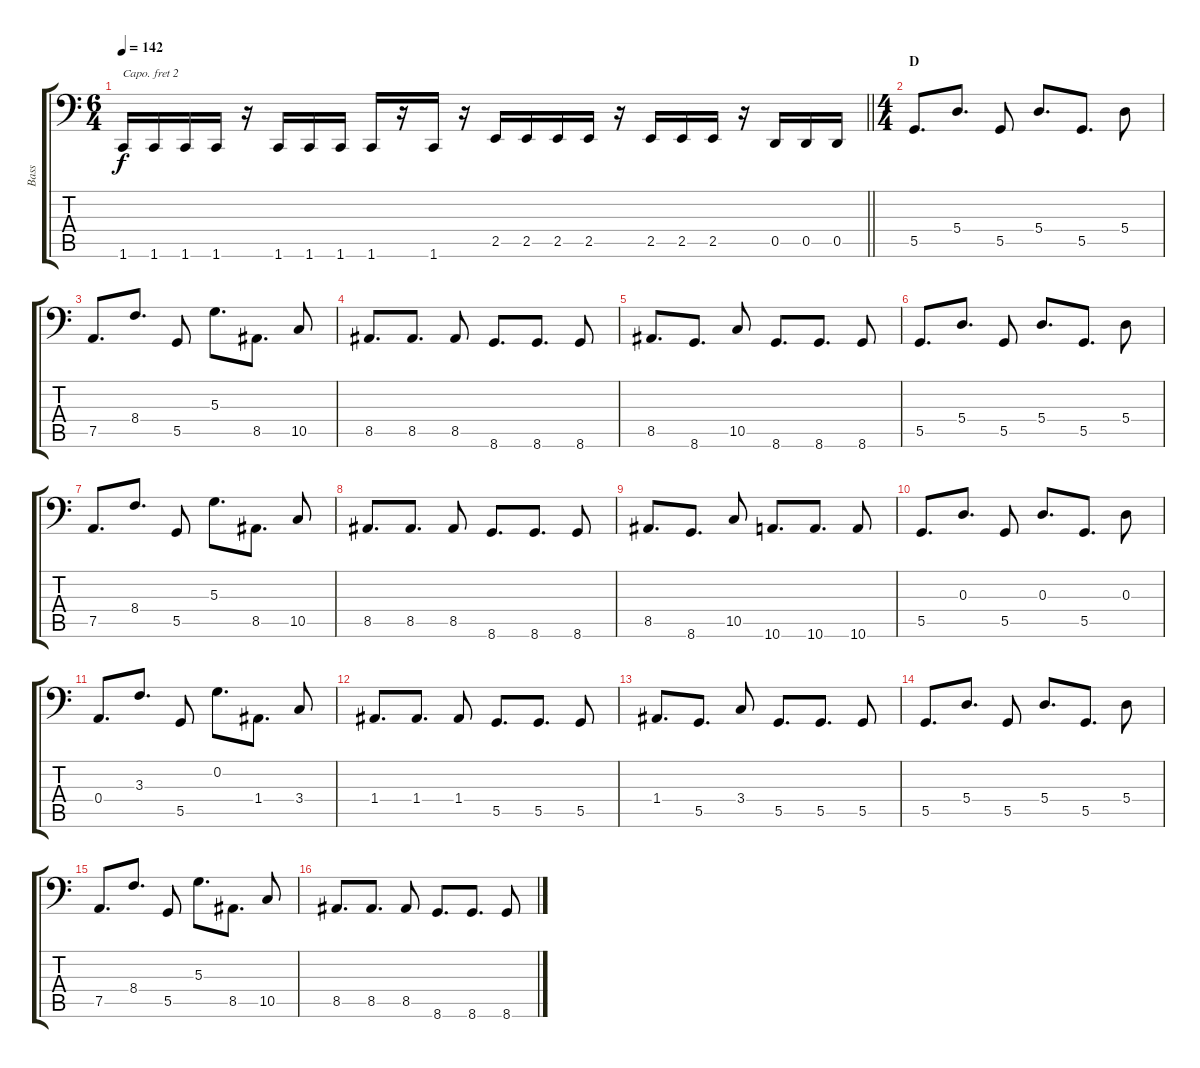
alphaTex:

\track ("Bass" "Bass") {instrument electricbasspick}
\staff {score tabs}
\capo 2
\tuning (Bb2 F2 C2 G1 C1 A0) {hide}
\ts (6 4)
\tempo 142
\clef f4
\barLineRight lightlight
\ks c
1.6.16{dy f} 1.6.16 1.6.16 1.6.16 r.16 1.6.16 1.6.16 1.6.16 1.6.16 r.16 1.6.16 r.16 2.5.16 2.5.16 2.5.16 2.5.16 r.16 2.5.16 2.5.16 2.5.16 r.16 0.5.16 0.5.16 0.5.16 |
\ts (4 4)
\section ("" "D")
5.5.8{d} 5.4.8{d} 5.5.8 5.4.8{d} 5.5.8{d} 5.4.8 |
7.5.8{d} 8.4.8{d} 5.5.8 5.3.8{d} 8.5.8{d} 10.5.8 |
8.5.8{d} 8.5.8{d} 8.5.8 8.6.8{d} 8.6.8{d} 8.6.8 |
8.5.8{d} 8.6.8{d} 10.5.8 8.6.8{d} 8.6.8{d} 8.6.8 |
5.5.8{d} 5.4.8{d} 5.5.8 5.4.8{d} 5.5.8{d} 5.4.8 |
7.5.8{d} 8.4.8{d} 5.5.8 5.3.8{d} 8.5.8{d} 10.5.8 |
8.5.8{d} 8.5.8{d} 8.5.8 8.6.8{d} 8.6.8{d} 8.6.8 |
8.5.8{d} 8.6.8{d} 10.5.8 10.6.8{d} 10.6.8{d} 10.6.8 |
5.5.8{d} 0.3.8{d} 5.5.8 0.3.8{d} 5.5.8{d} 0.3.8 |
0.4.8{d} 3.3.8{d} 5.5.8 0.2.8{d} 1.4.8{d} 3.4.8 |
1.4.8{d} 1.4.8{d} 1.4.8 5.5.8{d} 5.5.8{d} 5.5.8 |
1.4.8{d} 5.5.8{d} 3.4.8 5.5.8{d} 5.5.8{d} 5.5.8 |
5.5.8{d} 5.4.8{d} 5.5.8 5.4.8{d} 5.5.8{d} 5.4.8 |
7.5.8{d} 8.4.8{d} 5.5.8 5.3.8{d} 8.5.8{d} 10.5.8 |
8.5.8{d} 8.5.8{d} 8.5.8 8.6.8{d} 8.6.8{d} 8.6.8
